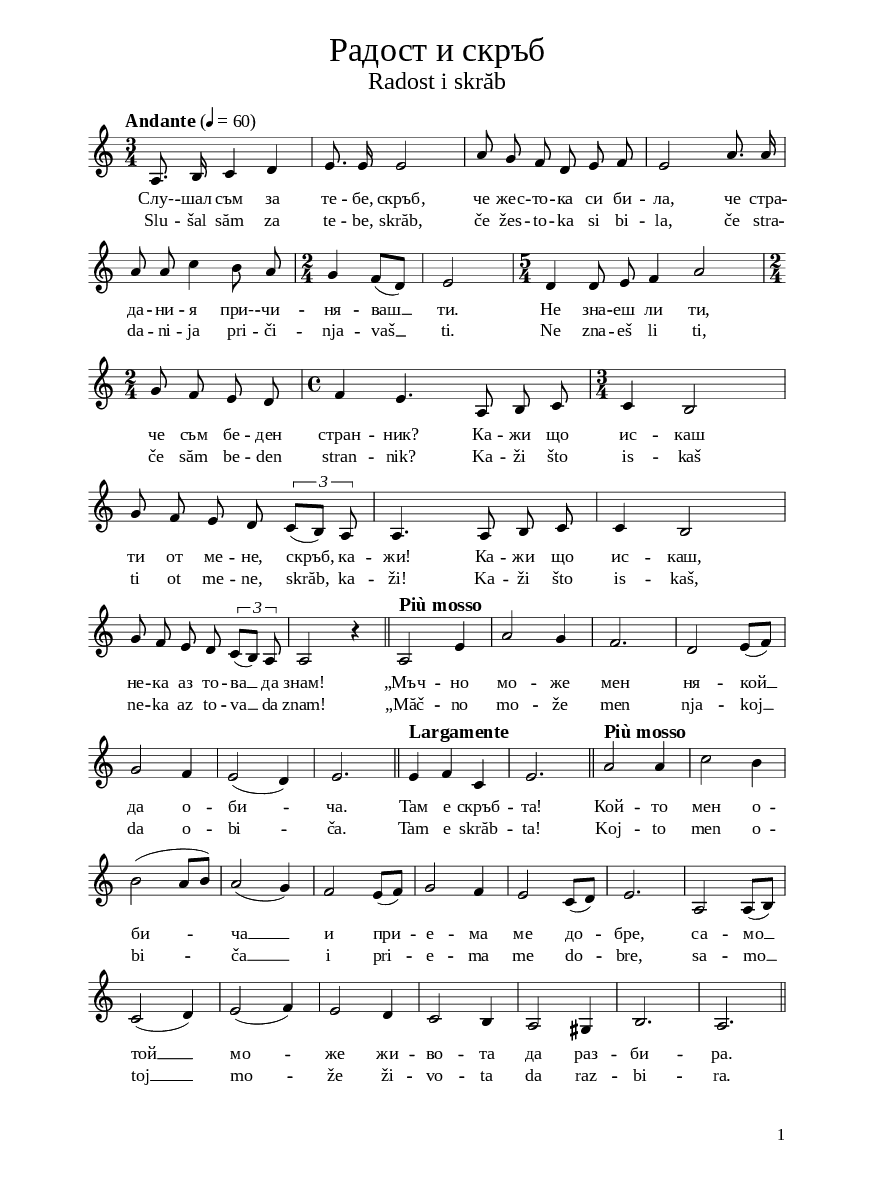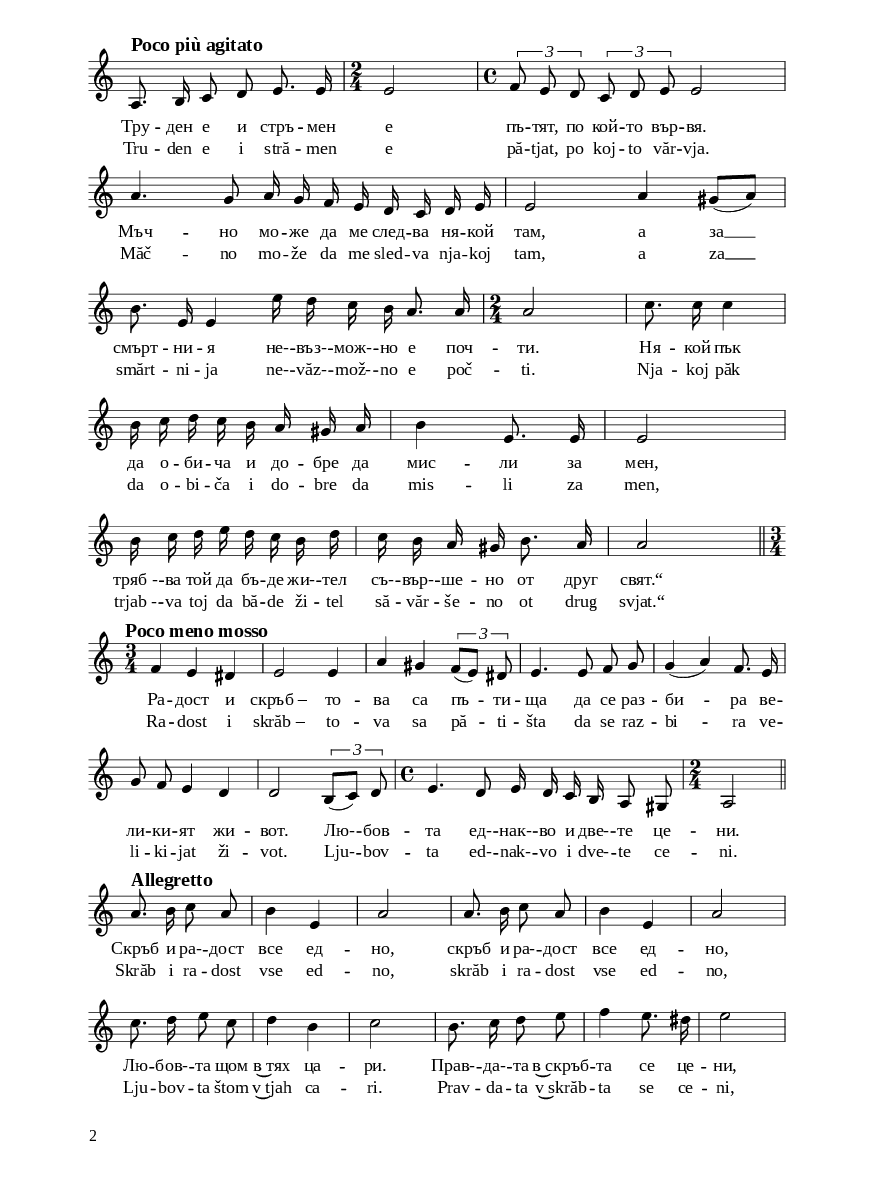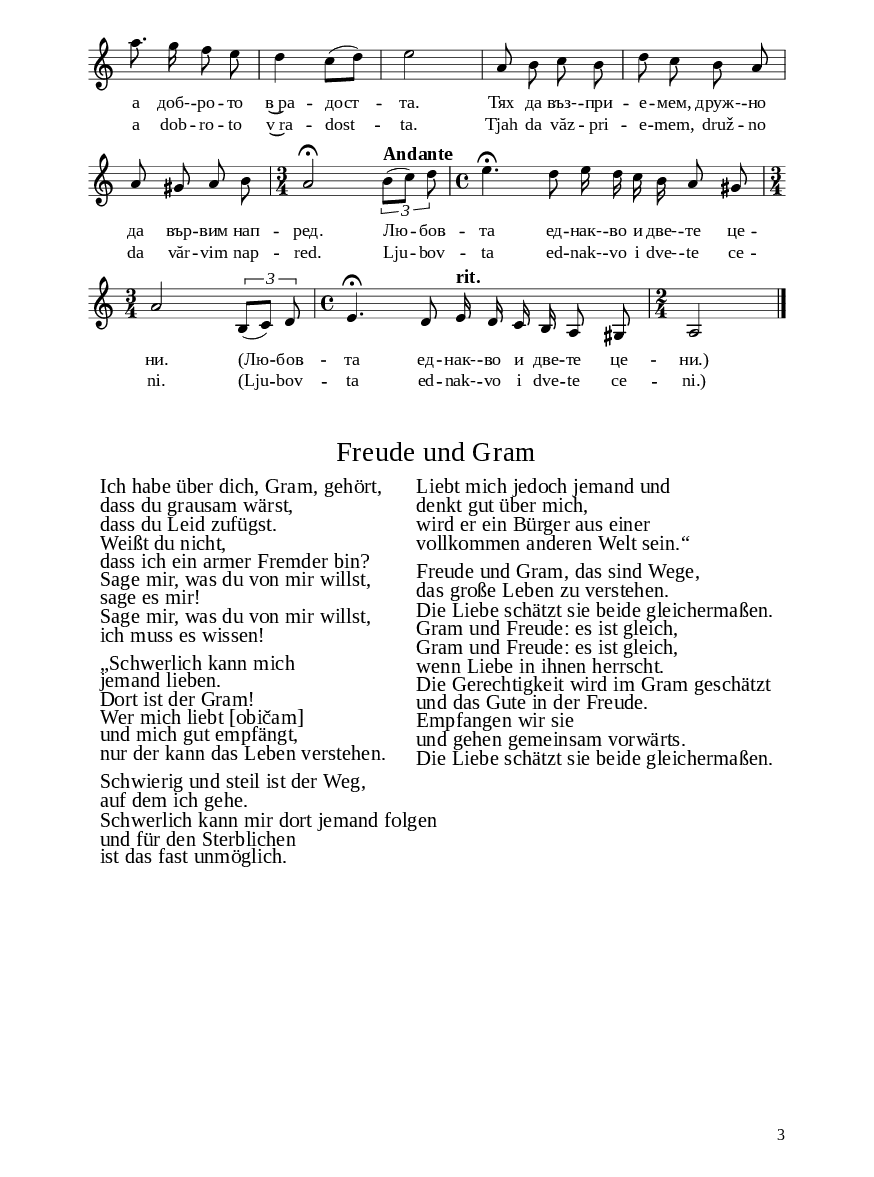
\version "2.24.3"

\include "include/globals.ily"

\bookpart {
  \label #'ref122
  \tocItem \markup "Радост и скръб – Radost i skrăb "
  \paper {
    print-all-headers = ##t
    print-page-number = ##t
    print-first-page-number = ##t

    % put page numbers on the bottom
    oddHeaderMarkup = \markup ""
    evenHeaderMarkup = \markup ""
    oddFooterMarkup = \markup
    \fill-line {
      ""
      \if \should-print-page-number \fromproperty #'page:page-number-string
    }
    evenFooterMarkup = \markup
    \fill-line {
      \if \should-print-page-number \fromproperty #'page:page-number-string
      ""
    }

    left-margin = 1.5\cm
    right-margin = 1.5\cm
    top-margin = 1.2\cm
    bottom-margin = 1.0\cm
    ragged-bottom = ##t % do not spread the staves to fill the whole vertical space

    % change distance between staves
    system-system-spacing =
    #'((basic-distance . 16)
       (minimum-distance . 8)
       (padding . 2)
       (stretchability . 12))
  }

  \header {
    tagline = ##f
  }
  \score {
    \include "include/score-layout.ily"

    \new Staff \relative c' {
      \clef treble
      \key a \minor
      \time 3/4
      \tempoFunc "Andante" 4 "60"
      \autoBeamOff
      a8.  b16  c4  d4 | % 2
      e8.  e16  e2 | % 3
      a8  g8  f8  d8  e8
      f8 |  % 4
      e2  a8.  a16  | \break % 5
      a8  a8  c4  b8  a8 | % 6
      \time 2/4  | % 6
      g4  f8 [(  d8 )] | % 7
      e2 | % 8
      \time 5/4  | % 8
      d4  d8  e8  f4  a2 | \break % 9
      \time 2/4  | % 9
      g8  f8  e8  d8   | \time 4/4 f4
      e4.  a,8  b8  c8 | % 11
      \time 3/4 c4  b2  | \break % 12
      g'8  f8  e8  d8
      \tuplet 3/2 { c8 ( [  b8 )]  a8  }
      |  % 13
      a4.  a8  b8  c8 | % 14
      c4  b2  \break | % 15
      g'8  f8  e8  d8
      \tuplet 3/2 { c8 ( [  b8] ) a8 }
      | % 16
      a2 r4 \bar "||" % 17
      \tempo"Più mosso" a2 e'4 | % 18
      a2  g4 | % 19
      f2. |
      d2  e8 ( [  f8 ) ] | \break % 21
      g2  f4 |  % 22
      e2 (  d4 ) | % 23
      e2. \bar "||" |
      \tempo"Largamente" e4 f4  c4  | % 25
      e2. \bar "||"
      \tempo "Più mosso" a2 a4 | % 27
      c2  b4  | \break % 28
      b2 (  a8 [  b8 ) ] | % 29
      a2 (  g4 ) |
      f2  e8 ( [  f8 ) ] | % 31
      g2  f4 | % 32
      e2  c8 ( [  d8 ) ] | % 33
      e2. | % 34
      a,2  a8 ( [  b8 ) ] \break | % 35
      c2 (  d4 ) | % 36
      e2 (  f4 ) | % 37
      e2  d4 | % 38
      c2  b4 | % 39
      a2  gis4 |
      b2. | % 41
      a2. \bar "||"
      \break  | % 42
      \pageBreak
      \tempo"Poco più agitato" a8. b16
      c8  d8  e8.  e16 | % 43
      \time 2/4  | % 43
      e2 | % 44
      \time 4/4  | % 44
      \tuplet 3/2 {f8   e8  d8 }
      \tuplet 3/2 {c8  d8  e8 }
      e2  |
      a4.  g8  a16  g16  f16
      e16  d16  c16  d16  e16 | % 46
      e2  a4  gis8 ( [  a8 ) ] \break | % 47
      b8.  e,16  e4  e'16
      d16  c16  b16  a8.  a16 |  % 48
      \time 2/4  | % 48
      a2 |   % 49
      c8.  c16  c4  \break |
      b16  c16  d16  c16
      b16  a16  gis16  a16 | % 51
      b4  e,8.  e16 | % 52
      e2  | \break % 53
      b'16  c16  d16  e16
      d16  c16  b16  d16 |  % 54
      c16  b16  a16  gis16
      b8.  a16 | % 55
      a2 \break \bar "||" | % 56
      \time 3/4  | % 56
      \tempo "Poco meno mosso" f4 e4
      dis4 | % 57
      e2  e4 | % 58
      a4  gis4
      \tuplet 3/2 { f8 ( [  e8 ] )  dis8  }
      | % 59
      e4.  e8  f8  g8 |
      g4 (  a4 )  f8.  e16  | \break % 61
      g8  f8  e4  d4 | % 62
      d2
      \tuplet 3/2 { b8 ( [  c8 ) ]  d8  }
      | % 63
      \time 4/4 e4.  d8  e16  d16  c16
      b16  a8  gis8 | % 64
      \time 2/4 a2 \bar "||"  \break | % 65
      \tempo"Allegretto" a'8. b16
      c8  a8  | % 66
      b4  e,4  | % 67
      a2  | % 68
      a8.  b16  c8  a8  | % 69
      b4  e,4  |
      a2  \break  | % 71

      c8.  d16  e8  c8  | % 72
      d4  b4  | % 73
      c2  | % 74
      b8.  c16  d8  e8  | % 75
      f4  e8.  dis16  | % 76
      e2  \break  | % 77
      \pageBreak
      a8. g16 f8 e8  | % 78
      d4 c8 ( [ d8 ) ] | % 79
      e2 |
      a,8 b8 c8 b8  | % 81
      d8 c8 b8  a8  \break | % 82

      a8  gis8  a8 b8 | % 83
      \time 3/4  | % 83
      a2 ^\fermata
      \tuplet 3/2 { \tempo "Andante" b8 ( [ c8 ) ] d8  }
      \time 4/4  | % 84
      e4. \fermata
      d8 e16  d16 c16  b16
      a8 gis8 | \break % 85

      \time 3/4 a2

      \tuplet 3/2 {

        b,8
        ( [ c8 ) ] d8
      } |
      \time 4/4   % 84
      e4. \fermata
      d8 \tempo "rit." e16  d16 c16  b16
      a8 gis8 |
      \time 2/4
      a2

      \bar "|."
    }

    \addlyrics {
      "Слу-" -- шал съм за те -- бе, скръб,
      че жес -- то -- ка си би -- ла, че
      стра -- да -- ни -- я "при-" -- чи -- ня
      -- ваш __  ти. Не зна -- еш ли ти,
      че съм бе -- ден стран -- ник? Ка
      -- жи що ис -- каш ти от ме -- не,
      скръб, ка -- жи! Ка -- жи що
      ис -- каш, не -- ка аз то -- ва __
      да знам! "„Мъч" -- но мо -- же
      мен ня -- кой __  да о -- би
      -- ча. Там е скръб -- та! Кой --
      то мен о -- би  --  ча __
      и при  -- е -- ма ме до  --
      бре, са -- мо __ той __ мо
      -- же жи -- во -- та да раз -- би
      -- ра. Тру -- ден е и стръ -- мен
      е пъ -- тят, по кой -- то вър --
      вя. Мъч -- но мо -- же да ме след
      -- ва ня -- кой там, а за __
      смърт -- ни -- я "не-" -- "въз-" -- "мож-" --
      но е поч -- ти. Ня -- кой пък да
      о -- би -- ча и до -- бре да мис --
      ли за мен, "тряб -" -- ва той да бъ
      -- де "жи-" -- тел "съ-" -- "вър-" -- ше -- но
      от друг "свят.“" Ра -- дост и
      "скръб –" то -- ва са пъ  -- ти --
      ща да се раз -- би -- ра ве --
      ли -- ки -- ят жи -- вот. "Лю-"  --
      бов -- та "ед-" -- "нак-" -- во и "две-" --
      те це -- ни. Скръб и "ра-" -- дост
      все ед -- но, скръб и "ра-" -- дост
      все ед -- но, Лю -- "бов-" -- та щом
      в~тях ца -- ри. "Прав-" -- "да-" -- та
      в~скръб -- та се це -- ни, а "доб-"
      -- ро -- то в~ра -- дост  -- та.
      Тях да "въз-" -- при -- е -- мем, "друж-"
      -- но да вър -- вим нап -- ред. Лю
      -- бов -- та ед -- "нак-" -- во и
      "две-" -- те це -- ни. (Лю
      -- бов -- та ед -- "нак-" -- во и
      две -- те це -- ни.)
    }

    \addlyrics {
      Slu -- šal săm za te -- be, skrăb,
      če žes -- to -- ka si bi -- la, če
      stra -- da -- ni -- ja pri -- či -- nja
      -- vaš __  ti. Ne zna -- eš li ti,
      če săm be -- den stran -- nik? Ka
      -- ži što is -- kaš ti ot me -- ne,
      skrăb, ka -- ži! Ka -- ži što
      is -- kaš, ne -- ka az to -- va __
      da znam! "„Măč" -- no mo -- že
      men nja -- koj __  da o -- bi
      -- ča. Tam e skrăb -- ta! Koj --
      to men o -- bi  --  ča __
      i pri  -- e -- ma me do  --
      bre, sa -- mo __ toj __ mo
      -- že ži -- vo -- ta da raz -- bi
      -- ra. Tru -- den e i stră -- men
      e pă -- tjat, po koj -- to văr --
      vja. Măč -- no mo -- že da me sled
      -- va nja -- koj tam, a za __
      smărt -- ni -- ja "ne-" -- "văz-" -- "mož-" --
      no e poč -- ti. Nja -- koj păk da
      o -- bi -- ča i do -- bre da mis --
      li za men, "trjab -" -- va toj da bă
      -- de ži -- tel să -- văr -- še -- no
      ot drug "svjat.“" Ra -- dost i
      "skrăb –" to -- va sa pă  -- ti --
      šta da se raz -- bi -- ra ve --
      li -- ki -- jat ži -- vot. "Lju-"  --
      bov -- ta "ed-" -- "nak-" -- vo i "dve-" --
      te ce -- ni. Skrăb i ra -- dost
      vse ed -- no, skrăb i ra -- dost
      vse ed -- no, Lju -- bov -- ta štom
      v~tjah ca -- ri. Prav -- da -- ta
      v~skrăb -- ta se ce -- ni, a dob
      -- ro -- to v~ra -- dost  -- ta.
      Tjah da văz -- pri -- e -- mem, druž
      -- no da văr -- vim nap -- red. Lju
      -- bov -- ta ed -- "nak-" -- vo i
      "dve-" -- te ce -- ni. (Lju
      -- bov -- ta ed -- "nak-" -- vo i
      dve -- te ce -- ni.)
    }

    \header {
      title = \titleFunc "Радост и скръб" "Radost i skrăb"
    }

    \midi{}

  } % score

  \markup \vspace #2

  % include foreign translation(s) of the song
  \version "2.24.3"

\markup \fill-line { \fontsize #deTitleFontSize "Freude und Gram" }
\markup \null
\markup \null
\markup \abs-fontsize #10 {
  \override #`(baseline-skip . ,deCoupletBaselineSkip)

  \column {

    \line { " " Ich habe über dich, Gram, gehört,   }
    \line { " " dass du grausam wärst,   }
    \line { " " dass du Leid zufügst.   }
    \line { " " Weißt du nicht,  }
    \line { " " dass ich ein armer Fremder bin?   }
    \line { " " Sage mir, was du von mir willst,   }
    \line { " " sage es mir!  }
    \line { " " Sage mir, was du von mir willst,   }
    \line { " " ich muss es wissen!  }

    \vspace #0.5

    \line { " " „Schwerlich kann mich}
    \line { " "  jemand lieben.   }
    \line { " " Dort ist der Gram!  }
    \line { " " Wer mich liebt [običam] }
    \line { " " und mich gut empfängt,  }
    \line { " " nur der kann das Leben verstehen.   }

    \vspace #0.5

    \line { " " Schwierig und steil ist der Weg,   }
    \line { " " auf dem ich gehe.   }
    \line { " " Schwerlich kann mir dort jemand folgen   }
    \line { " " und für den Sterblichen   }
    \line { " " ist das fast unmöglich.  }


  }

\hspace #-5
  \override #`(baseline-skip . ,deCoupletBaselineSkip)
  \column {

    \line { " " Liebt mich jedoch jemand und   }
    \line { " " denkt gut über mich,  }
    \line { " " wird er ein Bürger aus einer }
    \line { " " vollkommen anderen Welt sein.“}

    \vspace #0.5

    \line { " " Freude und Gram, das sind Wege,   }
    \line { " " das große Leben zu verstehen.   }
    \line { " " Die Liebe schätzt sie beide gleichermaßen.  }
    \line { " " Gram und Freude: es ist gleich,  }
    \line { " " Gram und Freude: es ist gleich,  }
    \line { " " wenn Liebe in ihnen herrscht.  }
    \line { " " Die Gerechtigkeit wird im Gram geschätzt  }
    \line { " " und das Gute in der Freude.   }
    \line { " " Empfangen wir sie   }
    \line { " " und gehen gemeinsam vorwärts.  }
    \line { " " Die Liebe schätzt sie beide gleichermaßen.  }

  }


}


} % bookpart
